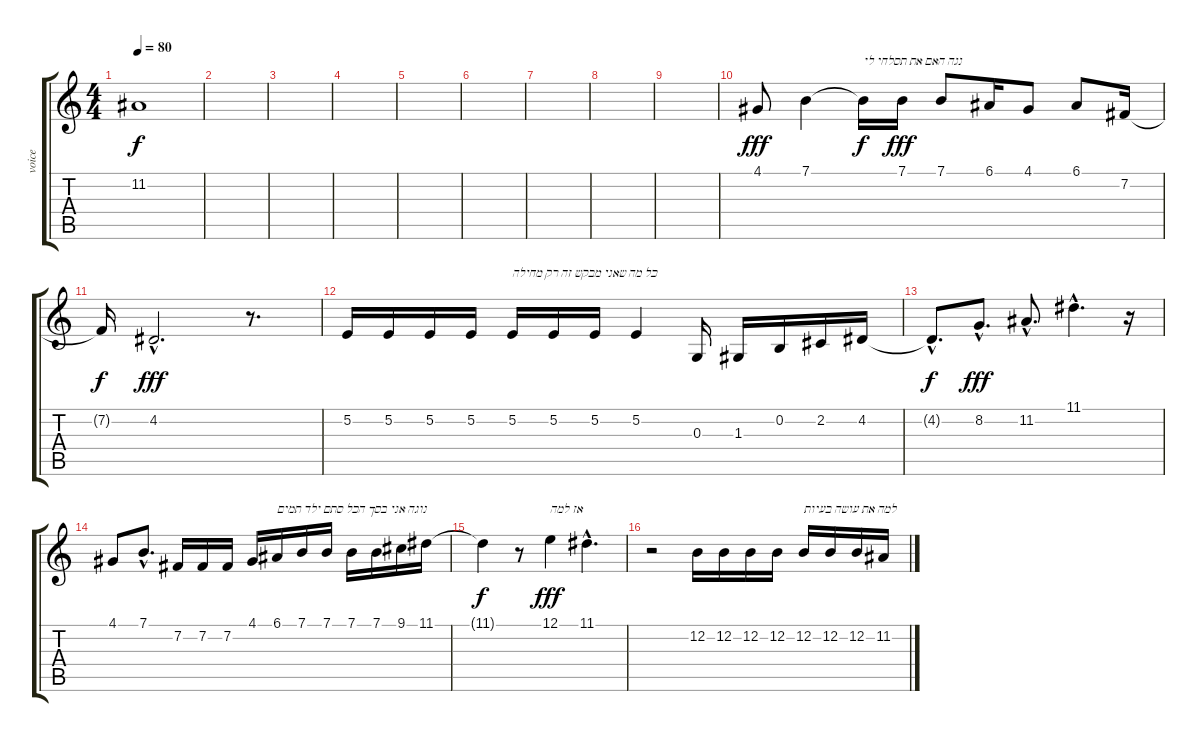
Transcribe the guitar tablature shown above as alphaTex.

\track ("voice" "voice") {instrument cello}
\staff {score tabs}
\tuning (E4 B3 G3 D3 A2 E2) {hide}
\ts (4 4)
\tempo 80
\clef g2
\ks c
11.2{t}.1{dy f} |
|
|
|
|
|
|
|
|
4.1.8{dy fff} 7.1.4 7.1{t}.16{txt "נגה האם את תסלחי לי" dy f} 7.1.16{dy fff} 7.1.8 6.1.16 4.1.8 6.1.8 7.2.16 |
7.2{t}.16{dy f} 4.2{hac}.2{d dy fff} r.8{d} |
5.2.16 5.2.16 5.2.16 5.2.16 5.2.16{txt "כל מה שאני מבקש זה רק מחילה"} 5.2.16 5.2.16 5.2.4 0.3.16 1.3.16 0.2.16 2.2.16 4.2.16 |
4.2{hac t}.8{d dy f} 8.2{hac}.8{d dy fff} 11.2{hac}.8{d} 11.1{hac}.4{d} r.16 |
4.1.8 7.1{hac}.8{d} 7.2.16 7.2.16 7.2.16 4.1.16 6.1.16{txt "נוגה אני בסך הכל סתם ילד תמים"} 7.1.16 7.1.16 7.1.16 7.1.16 9.1.16 11.1.16 |
11.1{t}.4{dy f} r.8 12.1.4{txt "אז למה" dy fff} 11.1{hac}.4{d} |
r.2 12.2.16 12.2.16 12.2.16 12.2.16 12.2.16{txt "למה את עושה בעיות"} 12.2.16 12.2.16 11.2.16
